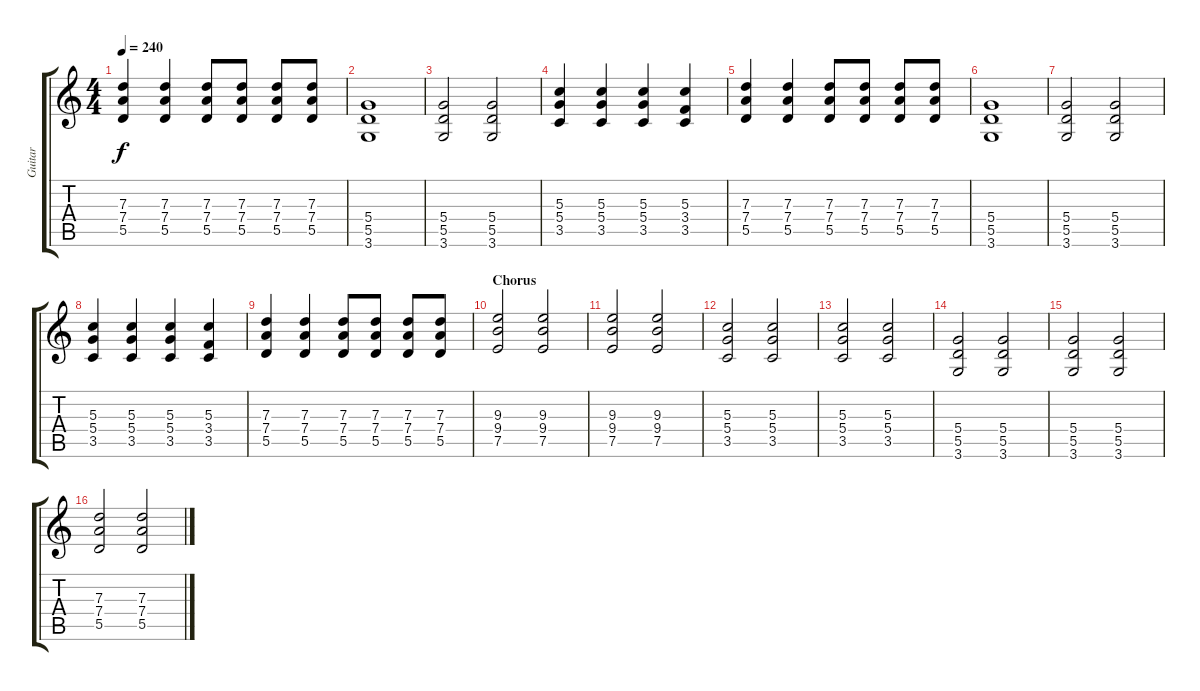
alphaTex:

\track ("Guitar" "Guitar") {instrument overdrivenguitar}
\staff {score tabs}
\tuning (E4 B3 G3 D3 A2 E2) {hide}
\ts (4 4)
\tempo 240
\clef g2
\ks c
(7.3 7.4 5.5).4{dy f} (7.3 7.4 5.5).4 (7.3 7.4 5.5).8 (7.3 7.4 5.5).8 (7.3 7.4 5.5).8 (7.3 7.4 5.5).8 |
(5.4 5.5 3.6).1 |
(5.4 5.5 3.6).2 (5.4 5.5 3.6).2 |
(5.3 5.4 3.5).4 (5.3 5.4 3.5).4 (5.3 5.4 3.5).4 (5.3 3.4 3.5).4 |
(7.3 7.4 5.5).4 (7.3 7.4 5.5).4 (7.3 7.4 5.5).8 (7.3 7.4 5.5).8 (7.3 7.4 5.5).8 (7.3 7.4 5.5).8 |
(5.4 5.5 3.6).1 |
(5.4 5.5 3.6).2 (5.4 5.5 3.6).2 |
(5.3 5.4 3.5).4 (5.3 5.4 3.5).4 (5.3 5.4 3.5).4 (5.3 3.4 3.5).4 |
(7.3 7.4 5.5).4 (7.3 7.4 5.5).4 (7.3 7.4 5.5).8 (7.3 7.4 5.5).8 (7.3 7.4 5.5).8 (7.3 7.4 5.5).8 |
\section ("" "Chorus")
(9.3 9.4 7.5).2 (9.3 9.4 7.5).2 |
(9.3 9.4 7.5).2 (9.3 9.4 7.5).2 |
(5.3 5.4 3.5).2 (5.3 5.4 3.5).2 |
(5.3 5.4 3.5).2 (5.3 5.4 3.5).2 |
(5.4 5.5 3.6).2 (5.4 5.5 3.6).2 |
(5.4 5.5 3.6).2 (5.4 5.5 3.6).2 |
(7.3 7.4 5.5).2 (7.3 7.4 5.5).2
